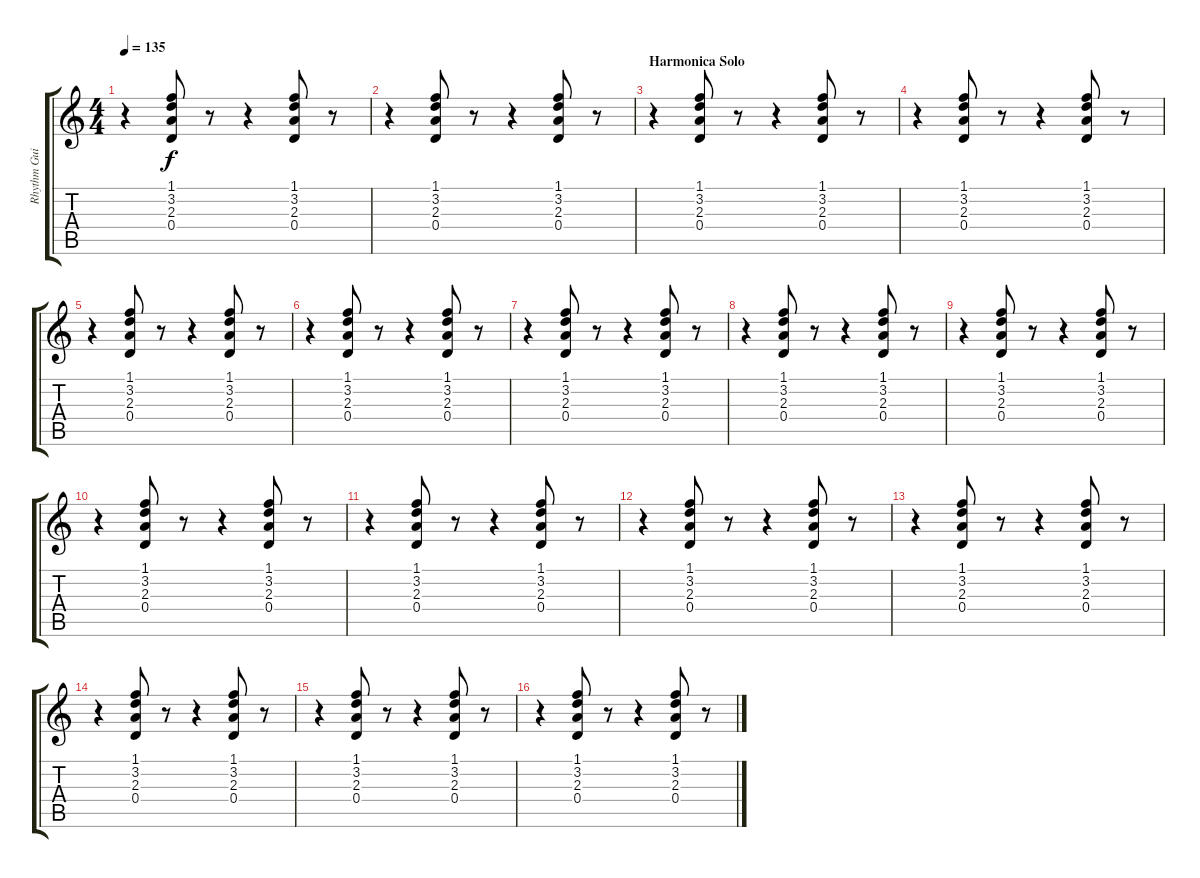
\track ("Rhythm Guitar" "Rhythm Gui") {instrument acousticguitarsteel}
\staff {score tabs}
\tuning (E4 B3 G3 D3 A2 D2) {hide}
\ts (4 4)
\tempo 135
\clef g2
\ks c
r.4{dy f} (1.1 3.2 2.3 0.4).8 r.8 r.4 (1.1 3.2 2.3 0.4).8 r.8 |
r.4 (1.1 3.2 2.3 0.4).8 r.8 r.4 (1.1 3.2 2.3 0.4).8 r.8 |
\section ("" "Harmonica Solo")
r.4 (1.1 3.2 2.3 0.4).8 r.8 r.4 (1.1 3.2 2.3 0.4).8 r.8 |
r.4 (1.1 3.2 2.3 0.4).8 r.8 r.4 (1.1 3.2 2.3 0.4).8 r.8 |
r.4 (1.1 3.2 2.3 0.4).8 r.8 r.4 (1.1 3.2 2.3 0.4).8 r.8 |
r.4 (1.1 3.2 2.3 0.4).8 r.8 r.4 (1.1 3.2 2.3 0.4).8 r.8 |
r.4 (1.1 3.2 2.3 0.4).8 r.8 r.4 (1.1 3.2 2.3 0.4).8 r.8 |
r.4 (1.1 3.2 2.3 0.4).8 r.8 r.4 (1.1 3.2 2.3 0.4).8 r.8 |
r.4 (1.1 3.2 2.3 0.4).8 r.8 r.4 (1.1 3.2 2.3 0.4).8 r.8 |
r.4 (1.1 3.2 2.3 0.4).8 r.8 r.4 (1.1 3.2 2.3 0.4).8 r.8 |
r.4 (1.1 3.2 2.3 0.4).8 r.8 r.4 (1.1 3.2 2.3 0.4).8 r.8 |
r.4 (1.1 3.2 2.3 0.4).8 r.8 r.4 (1.1 3.2 2.3 0.4).8 r.8 |
r.4 (1.1 3.2 2.3 0.4).8 r.8 r.4 (1.1 3.2 2.3 0.4).8 r.8 |
r.4 (1.1 3.2 2.3 0.4).8 r.8 r.4 (1.1 3.2 2.3 0.4).8 r.8 |
r.4 (1.1 3.2 2.3 0.4).8 r.8 r.4 (1.1 3.2 2.3 0.4).8 r.8 |
r.4 (1.1 3.2 2.3 0.4).8 r.8 r.4 (1.1 3.2 2.3 0.4).8 r.8
